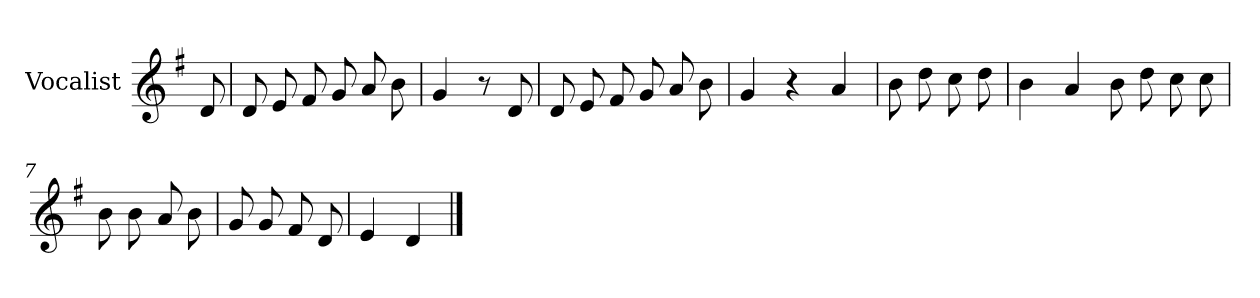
**kern
*part1
*staff1
*I"Vocalist
*k[f#]
*G:
=
8d
=1
8d
8e
8f#
8g
8a
8b
=2
4g
8r
8d
=3
8d
8e
8f#
8g
8a
8b
=4
4g
4r
4a
=5
8b
8dd
8cc
8dd
=6
4b
4a
8b
8dd
8cc
8cc
=7
8b
8b
8a
8b
=8
8g
8g
8f#
8d
=9
4e
4d
==
*-
